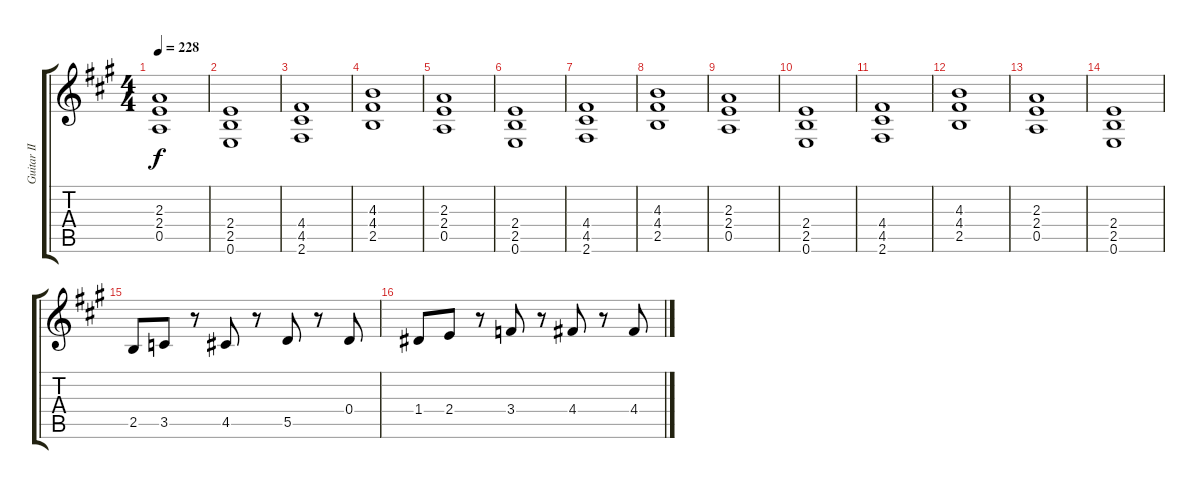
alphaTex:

\track ("Guitar II" "Guitar II") {mute instrument distortionguitar}
\staff {score tabs}
\tuning (E4 B3 G3 D3 A2 E2) {hide}
\ts (4 4)
\tempo 228
\clef g2
\ks a
(2.3 2.4 0.5).1{dy f} |
(2.4 2.5 0.6).1 |
(4.4 4.5 2.6).1 |
(4.3 4.4 2.5).1 |
(2.3 2.4 0.5).1 |
(2.4 2.5 0.6).1 |
(4.4 4.5 2.6).1 |
(4.3 4.4 2.5).1 |
(2.3 2.4 0.5).1 |
(2.4 2.5 0.6).1 |
(4.4 4.5 2.6).1 |
(4.3 4.4 2.5).1 |
(2.3 2.4 0.5).1 |
(2.4 2.5 0.6).1 |
2.5.8 3.5.8 r.8 4.5.8 r.8 5.5.8 r.8 0.4.8 |
1.4.8 2.4.8 r.8 3.4.8 r.8 4.4.8 r.8 4.4.8
